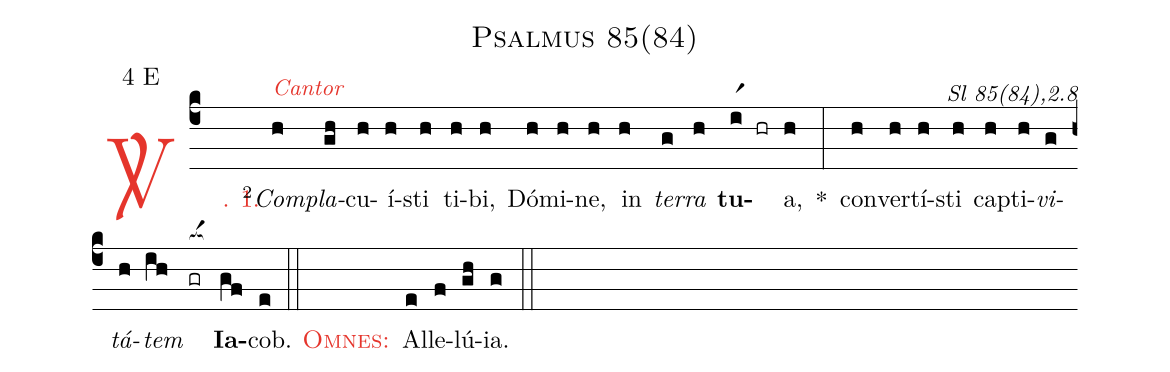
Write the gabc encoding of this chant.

name: Psalmus 85(84);
mode: 4;
mode-differentia: E;
commentary: Sl 85(84),2.8;
%%
(c4)

<c><sp>V/</sp>. 1.</c>() <v>\VSup{2}</v><i>Com</i><alt>\textcolor{gregoriocolor}{Cantor}</alt>(h)<i>pla</i>(gh)cu(h)í(h)sti(h) ti(h)bi,(h) Dó(h)mi(h)ne,(h) in(h) <i>ter</i>(g)<i>ra</i>(h) <b>tu</b>(ir1 hr)a,(h) *(:) con(h)ver(h)tí(h)sti(h) cap(h)ti(h)<i>vi</i>(g)<i>tá</i>(h)<i>tem</i>(ih) <nlba>(gr[ocba:1{])<b>Ia</b>(gf[ocba:0}])cob.</nlba>(e)

(::)

<nlba><c><sc>Omnes</sc>:</c>() Al</nlba>(e)le(f)lú(gh)ia.(g)

(::)
